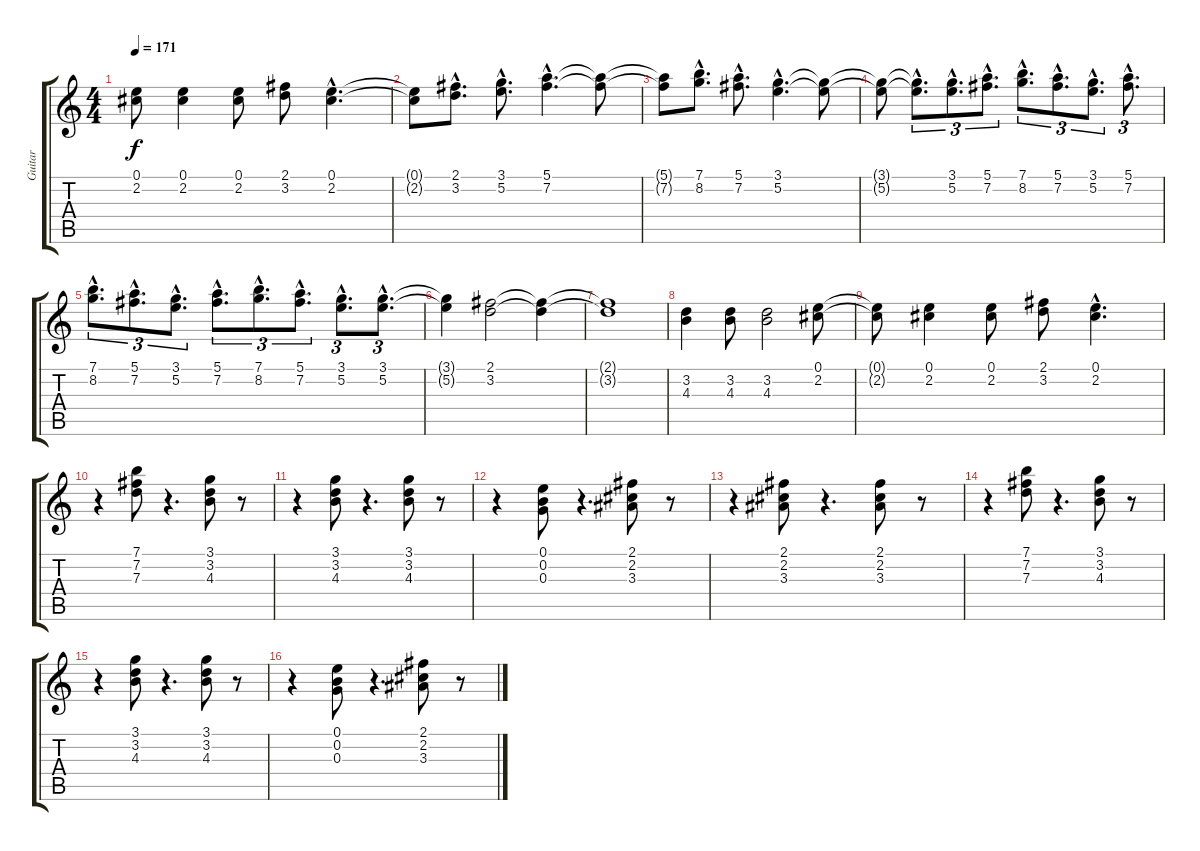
\track ("Guitar" "Guitar") {instrument distortionguitar}
\staff {score tabs}
\tuning (E4 B3 G3 D3 A2 E2) {hide}
\ts (4 4)
\tempo 171
\clef g2
\ks c
(0.1{t} 2.2{t}).8{dy f} (0.1 2.2).4 (0.1 2.2).8 (2.1 3.2).8 (0.1{hac} 2.2{hac}).4{d} |
(0.1{t} 2.2{t}).8 (2.1{hac} 3.2{hac}).8{d} (3.1{hac} 5.2{hac}).8{d} (5.1{hac} 7.2{hac}).4{d} (5.1{t} 7.2{t}).8 |
(5.1{t} 7.2{t}).8 (7.1{hac} 8.2{hac}).8{d} (5.1{hac} 7.2{hac}).8{d} (3.1{hac} 5.2{hac}).4{d} (3.1{t} 5.2{t}).8 |
(3.1{t} 5.2{t}).8 (3.1{hac t} 5.2{hac t}).8{d tu (3 2)} (3.1{hac} 5.2{hac}).8{d tu (3 2)} (5.1{hac} 7.2{hac}).8{d tu (3 2)} (7.1{hac} 8.2{hac}).8{d tu (3 2)} (5.1{hac} 7.2{hac}).8{d tu (3 2)} (3.1{hac} 5.2{hac}).8{d tu (3 2)} (5.1{hac} 7.2{hac}).8{d tu (3 2)} |
(7.1{hac} 8.2{hac}).8{d tu (3 2)} (5.1{hac} 7.2{hac}).8{d tu (3 2)} (3.1{hac} 5.2{hac}).8{d tu (3 2)} (5.1{hac} 7.2{hac}).8{d tu (3 2)} (7.1{hac} 8.2{hac}).8{d tu (3 2)} (5.1{hac} 7.2{hac}).8{d tu (3 2)} (3.1{hac} 5.2{hac}).8{d tu (3 2)} (3.1{hac} 5.2{hac}).8{d tu (3 2)} |
(3.1{t} 5.2{t}).4 (2.1 3.2).2 (2.1{t} 3.2{t}).4 |
(2.1{t} 3.2{t}).1 |
(3.2 4.3).4 (3.2 4.3).8 (3.2 4.3).2 (0.1 2.2).8 |
(0.1{t} 2.2{t}).8 (0.1 2.2).4 (0.1 2.2).8 (2.1 3.2).8 (0.1{hac} 2.2{hac}).4{d} |
r.4 (7.1 7.2 7.3).8 r.4{d} (3.1 3.2 4.3).8 r.8 |
r.4 (3.1 3.2 4.3).8 r.4{d} (3.1 3.2 4.3).8 r.8 |
r.4 (0.1 0.2 0.3).8 r.4{d} (2.1 2.2 3.3).8 r.8 |
r.4 (2.1 2.2 3.3).8 r.4{d} (2.1 2.2 3.3).8 r.8 |
r.4 (7.1 7.2 7.3).8 r.4{d} (3.1 3.2 4.3).8 r.8 |
r.4 (3.1 3.2 4.3).8 r.4{d} (3.1 3.2 4.3).8 r.8 |
r.4 (0.1 0.2 0.3).8 r.4{d} (2.1 2.2 3.3).8 r.8
